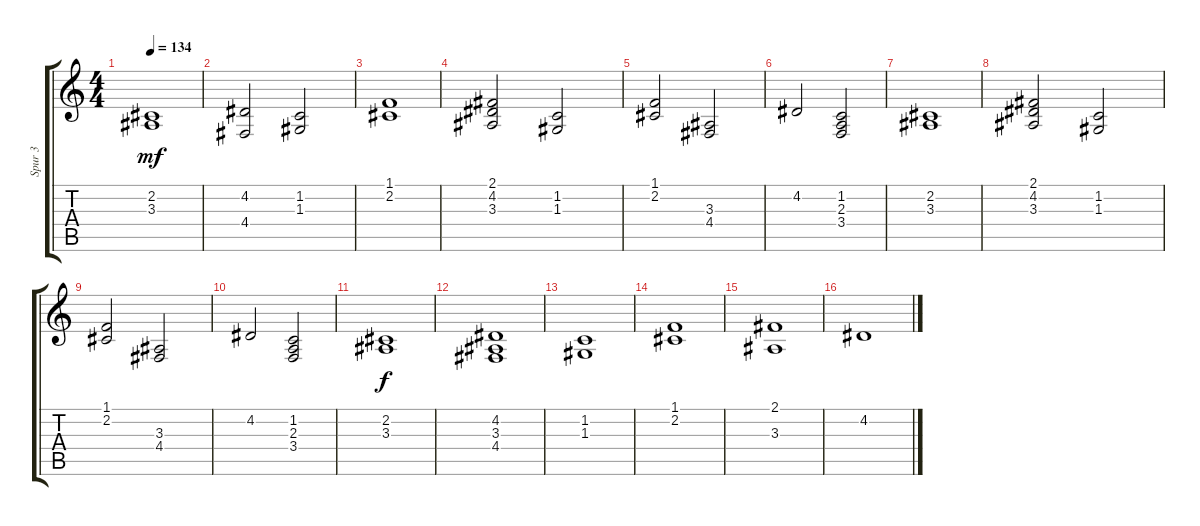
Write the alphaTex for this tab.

\track ("Spur 3" "Spur 3") {instrument stringensemble2}
\staff {score tabs}
\tuning (E4 B3 G3 D3 A2 E2) {hide}
\ts (4 4)
\tempo 134
\clef g2
\ks c
(2.2 3.3).1{dy mf} |
(4.2 4.4).2 (1.2 1.3).2 |
(1.1 2.2).1 |
(2.1 4.2 3.3).2 (1.2 1.3).2 |
(1.1 2.2).2 (3.3 4.4).2 |
4.2.2 (1.2 2.3 3.4).2 |
(2.2 3.3).1 |
(2.1 4.2 3.3).2 (1.2 1.3).2 |
(1.1 2.2).2 (3.3 4.4).2 |
4.2.2 (1.2 2.3 3.4).2 |
(2.2 3.3).1{dy f} |
(4.2 3.3 4.4).1 |
(1.2 1.3).1 |
(1.1 2.2).1 |
(2.1 3.3).1 |
4.2.1
